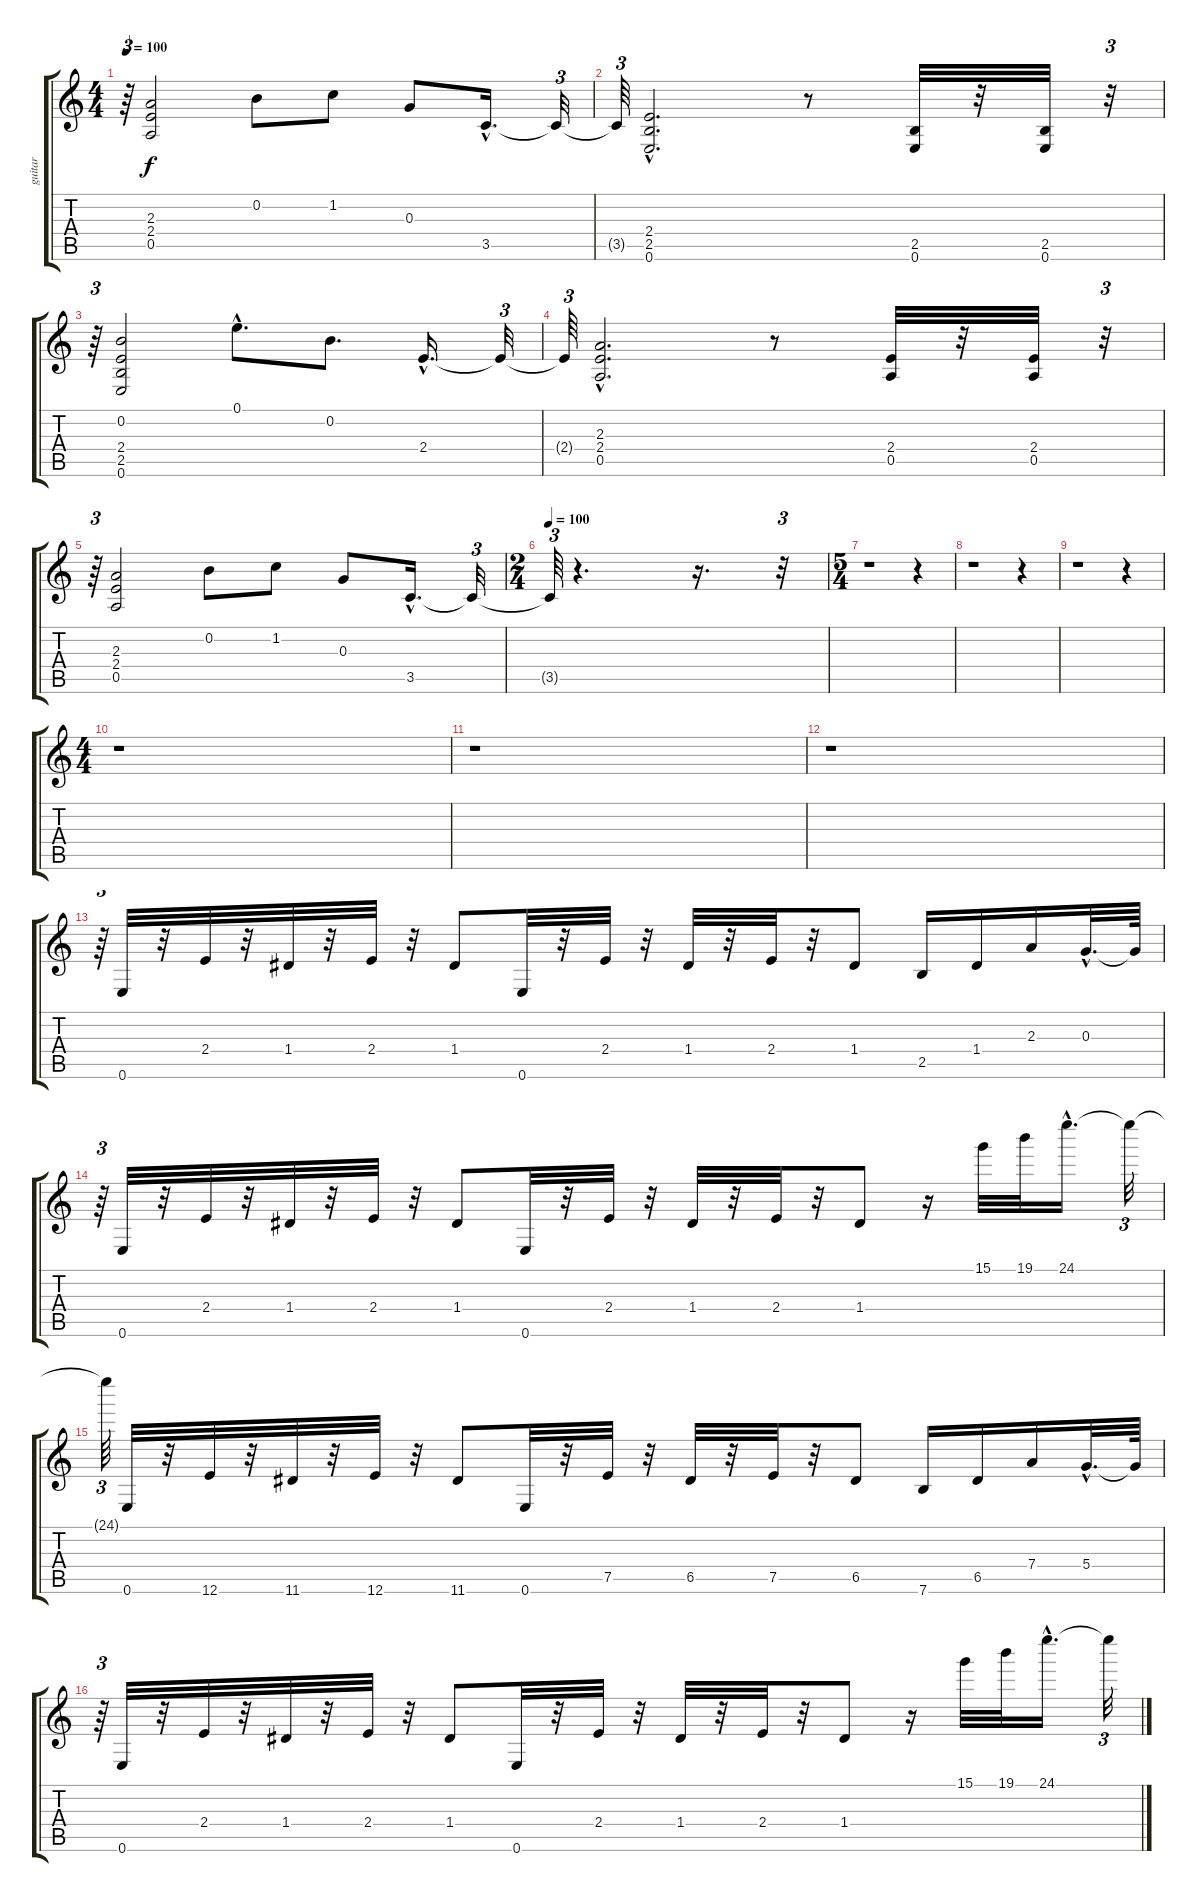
\track ("guitar" "guitar") {instrument distortionguitar}
\staff {score tabs}
\tuning (E4 B3 G3 D3 A2 E2) {hide}
\ts (4 4)
\tempo 100
\clef g2
\ks c
r.64{tu (3 2) dy f} (2.3 2.4 0.5).2 0.2.8 1.2.8 0.3.8 3.5{hac}.16{d} 3.5{t}.32{tu (3 2)} |
3.5{t}.64{tu (3 2)} (2.4{hac} 2.5{hac} 0.6{hac}).2{d} r.8 (2.5 0.6).32 r.32 (2.5 0.6).32 r.32{tu (3 2)} |
r.64{tu (3 2)} (0.2 2.4 2.5 0.6).2 0.1{hac}.8{d} 0.2.8{d} 2.4{hac}.16{d} 2.4{t}.32{tu (3 2)} |
2.4{t}.64{tu (3 2)} (2.3{hac} 2.4{hac} 0.5{hac}).2{d} r.8 (2.4 0.5).32 r.32 (2.4 0.5).32 r.32{tu (3 2)} |
r.64{tu (3 2)} (2.3 2.4 0.5).2 0.2.8 1.2.8 0.3.8 3.5{hac}.16{d} 3.5{t}.32{tu (3 2)} |
\ts (2 4)
\tempo 100
3.5{t}.64{tu (3 2)} r.4{d} r.16{d} r.32{tu (3 2)} |
\ts (5 4)
r.1 r.4 |
r.1 r.4 |
r.1 r.4 |
\ts (4 4)
r.1 |
r.1 |
r.1 |
r.64{tu (3 2)} 0.6.32 r.32 2.4.32 r.32 1.4.32 r.32 2.4.32 r.32 1.4.8 0.6.32 r.32 2.4.32 r.32 1.4.32 r.32 2.4.32 r.32 1.4.8 2.5.16 1.4.16 2.3.16 0.3{hac}.32{d} 0.3{t}.64 |
r.64{tu (3 2)} 0.6.32 r.32 2.4.32 r.32 1.4.32 r.32 2.4.32 r.32 1.4.8 0.6.32 r.32 2.4.32 r.32 1.4.32 r.32 2.4.32 r.32 1.4.8 r.16 15.1.32 19.1.32 24.1{hac}.16{d} 24.1{t}.32{tu (3 2)} |
24.1{t}.64{tu (3 2)} 0.6.32 r.32 12.6.32 r.32 11.6.32 r.32 12.6.32 r.32 11.6.8 0.6.32 r.32 7.5.32 r.32 6.5.32 r.32 7.5.32 r.32 6.5.8 7.6.16 6.5.16 7.4.16 5.4{hac}.32{d} 5.4{t}.64 |
r.64{tu (3 2)} 0.6.32 r.32 2.4.32 r.32 1.4.32 r.32 2.4.32 r.32 1.4.8 0.6.32 r.32 2.4.32 r.32 1.4.32 r.32 2.4.32 r.32 1.4.8 r.16 15.1.32 19.1.32 24.1{hac}.16{d} 24.1{t}.32{tu (3 2)}
